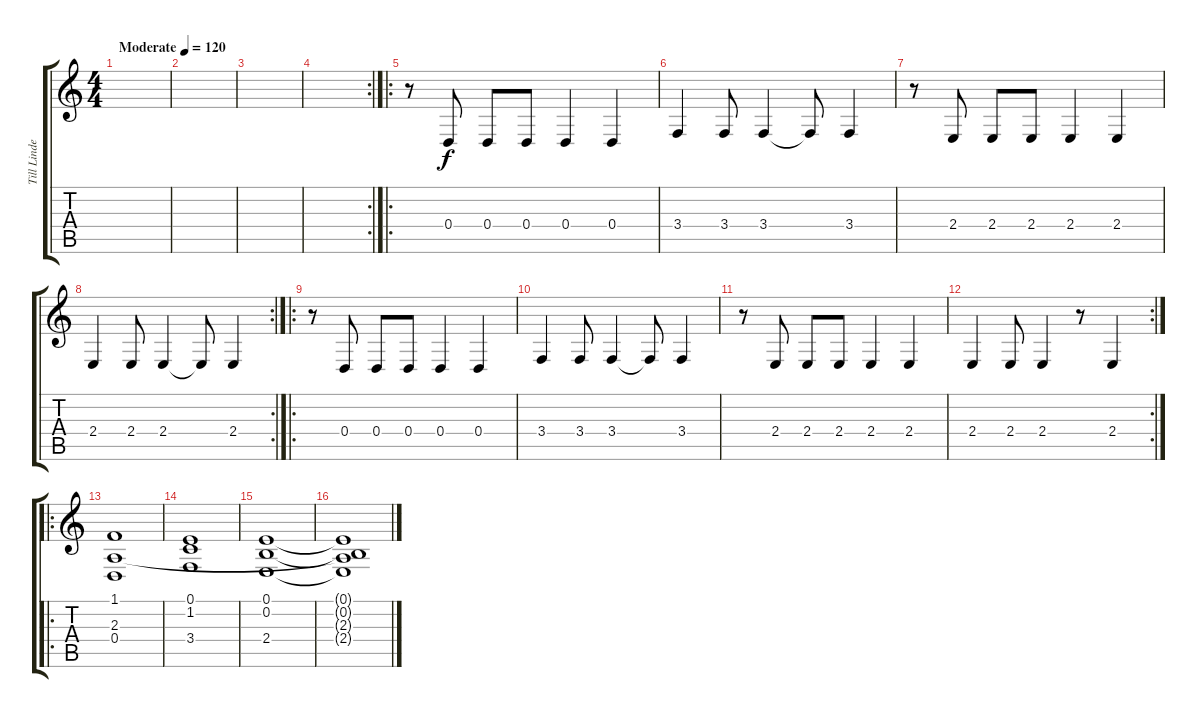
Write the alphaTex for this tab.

\track ("Till Lindemann (Voice)" "Till Linde") {instrument lead6voice}
\staff {score tabs}
\tuning (E4 B3 G3 D3 A2 E2) {hide}
\ts (4 4)
\tempo (120 "Moderate")
\clef g2
\ks c
|
|
|
\rc 2
|
\ro
r.8 0.4.8 0.4.8 0.4.8 0.4.4 0.4.4 |
3.4.4 3.4.8 3.4.4 3.4{t}.8 3.4.4 |
r.8 2.4.8 2.4.8 2.4.8 2.4.4 2.4.4 |
\rc 2
2.4.4 2.4.8 2.4.4 2.4{t}.8 2.4.4 |
\ro
r.8 0.4.8 0.4.8 0.4.8 0.4.4 0.4.4 |
3.4.4 3.4.8 3.4.4 3.4{t}.8 3.4.4 |
r.8 2.4.8 2.4.8 2.4.8 2.4.4 2.4.4 |
\rc 2
2.4.4 2.4.8 2.4.4 r.8 2.4.4 |
\ro
(1.1 2.3 0.4).1{instrument choiraahs} |
(0.1 1.2 3.4).1 |
(0.1 0.2 2.4).1 |
(0.1{t} 0.2{t} 2.3{t} 2.4{t}).1
